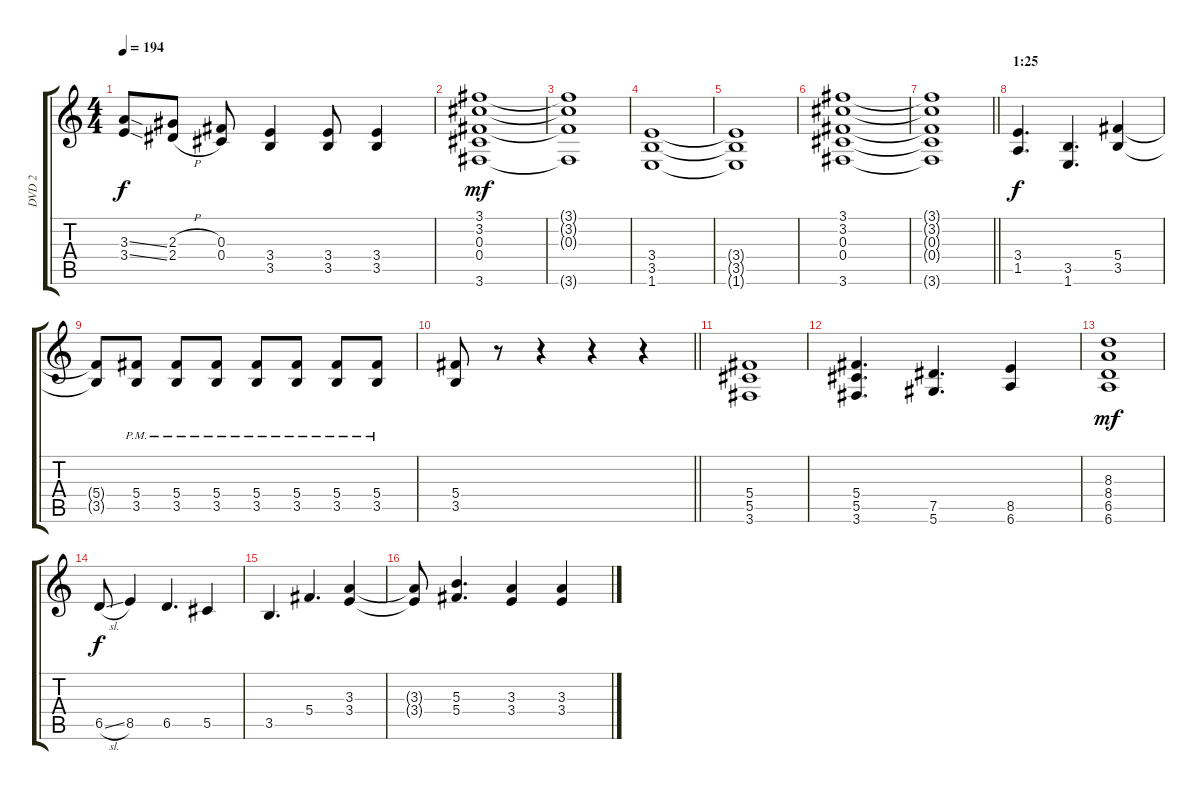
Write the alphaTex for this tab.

\track ("DVD 2" "DVD 2") {mute instrument distortionguitar}
\staff {score tabs}
\tuning (Eb4 Bb3 Gb3 Db3 Ab2 Eb2) {hide}
\ts (4 4)
\tempo 194
\clef g2
\ks c
(3.3{ss} 3.4{ss}).8{dy f} (2.3{h} 2.4{h}).8 (0.3 0.4).8 (3.4 3.5).4 (3.4 3.5).8 (3.4 3.5).4 |
(3.1 3.2 0.3 0.4 3.6).1{dy mf} |
(3.1{t} 3.2{t} 0.3{t} 3.6{t}).1 |
(3.4 3.5 1.6).1 |
(3.4{t} 3.5{t} 1.6{t}).1 |
(3.1 3.2 0.3 0.4 3.6).1 |
\barLineRight lightlight
(3.1{t} 3.2{t} 0.3{t} 0.4{t} 3.6{t}).1 |
\section ("" "1:25")
(3.4 1.5).4{d dy f} (3.5 1.6).4{d} (5.4 3.5).4 |
(5.4{t} 3.5{t}).8 (5.4{pm} 3.5{pm}).8 (5.4{pm} 3.5{pm}).8 (5.4{pm} 3.5{pm}).8 (5.4{pm} 3.5{pm}).8 (5.4{pm} 3.5{pm}).8 (5.4{pm} 3.5{pm}).8 (5.4{pm} 3.5{pm}).8 |
\barLineRight lightlight
(5.4 3.5).8 r.8 r.4 r.4 r.4 |
(5.4 5.5 3.6).1 |
(5.4 5.5 3.6).4{d} (7.5 5.6).4{d} (8.5 6.6).4 |
(8.3 8.4 6.5 6.6).1{dy mf} |
6.5{sl}.8{dy f} 8.5.4 6.5.4{d} 5.5.4 |
3.5.4{d} 5.4.4{d} (3.3 3.4).4 |
(3.3{t} 3.4{t}).8 (5.3 5.4).4{d} (3.3 3.4).4 (3.3 3.4).4
